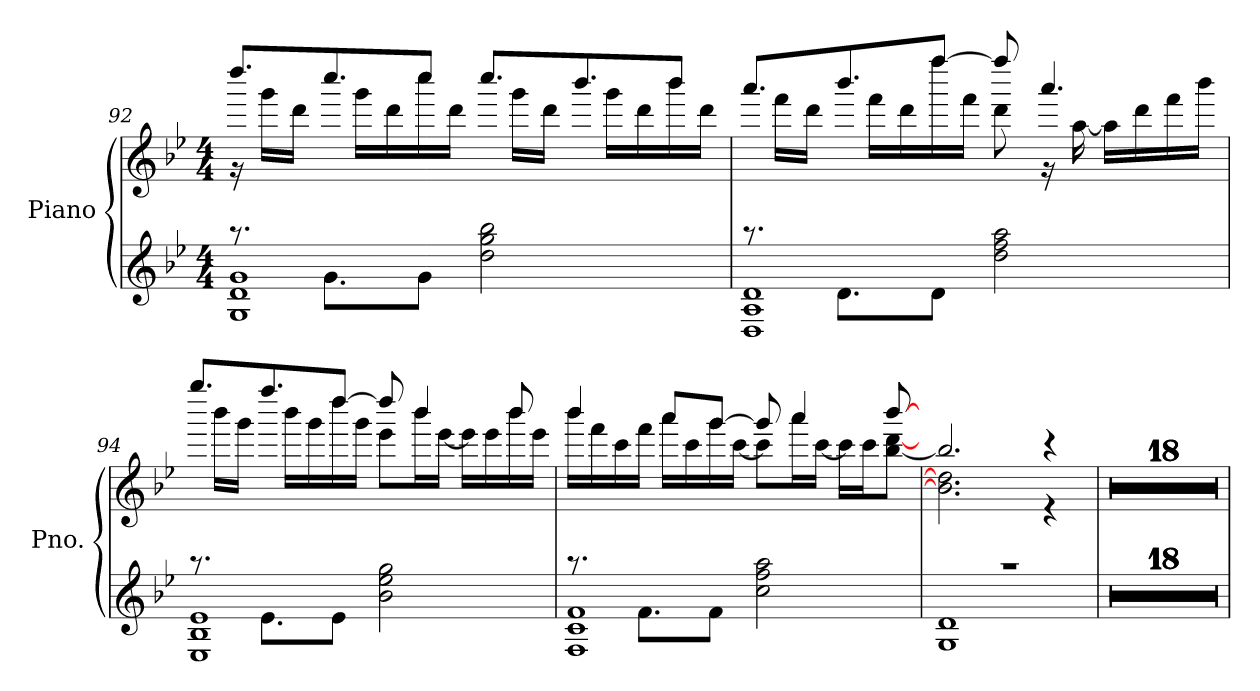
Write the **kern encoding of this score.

**kern	**kern
*part1	*part1
*staff2	*staff1
*I"Piano	*
*I'Pno.	*
!!LO:PB:g=z
*clefG2	*clefG2
*k[b-e-]	*k[b-e-]
*M4/4	*M4/4
=92	=92
*^	*^
1G 1d 1g	8.raa	8.dddd/L	16r
.	.	.	16ggg\LL
.	.	.	16ddd\JJ
.	8.g\L	8.cccc/	16ryy
.	.	.	16ggg\LL
.	.	.	16ddd\
.	8g\J	8cccc/J	16cccc\
.	.	.	16ddd\JJ
.	2dd\ 2gg\ 2bb-\	8.cccc/L	16ryy
.	.	.	16ggg\LL
.	.	.	16ddd\JJ
.	.	8.bbb-/	16ryy
.	.	.	16ggg\LL
.	.	.	16ddd\
.	.	8bbb-/J	16bbb-\
.	.	.	16ddd\JJ
=93	=93	=93	=93
1D 1A 1d	8.raa	8.aaa/L	16ryy
.	.	.	16fff\LL
.	.	.	16ddd\JJ
.	8.d\L	8.bbb-/	16ryy
.	.	.	16fff\LL
.	.	.	16ddd\
.	8d\J	[8ffff/J	16ffff\
.	.	.	16fff\JJ
.	2dd\ 2ff\ 2aa\	8ffff/]	8ddd\
.	.	4.aaa/	16r
.	.	.	[16aa\
.	.	.	16aa\LL]
.	.	.	16ddd\
.	.	.	16fff\
.	.	.	16bbb-\JJ
!!LO:LB:g=z	!!
=94	=94	=94	=94
1E- 1B- 1e-	8.raa	8.gggg/L	16ryy
.	.	.	16bbb-\LL
.	.	.	16ggg\JJ
.	8.e-\L	8.ffff/	16ryy
.	.	.	16bbb-\LL
.	.	.	16ggg\
.	8e-\J	[8dddd/J	16dddd\
.	.	.	16ggg\JJ
.	2b-\ 2ee-\ 2gg\	8dddd/]	8eee-\L
.	.	4bbb-/	16bbb-\L
.	.	.	[16eee-\JJ
.	.	.	16eee-\LL]
.	.	.	16eee-\
.	.	8bbb-/	16bbb-\
.	.	.	16eee-\JJ
=95	=95	=95	=95
1F 1c 1f	8.raa	4bbb-/	16bbb-\LL
.	.	.	16fff\
.	.	.	16ccc\
.	8.f\L	.	16fff\JJ
.	.	8aaa/L	16aaa\LL
.	.	.	16ccc\
.	8f\J	[8ggg/J	16ggg\
.	.	.	[16ccc\JJ
.	2cc\ 2ff\ 2aa\	8ggg/]	8ccc\L]
.	.	4aaa/	16aaa\L
.	.	.	[16ccc\JJ
.	.	.	16ccc\LL]
.	.	.	16ccc\J
.	.	[8bbb-/	[8bb-\ [8ddd\J
=96	=96	=96	=96
1G 1d	1raa	2.bb-/]	2.b-\] 2.dd\]
.	.	4r	4r
=97	=97	=97	=97
1r	1r	1r	1r
*v	*v	*	*
*	*v	*v
=98	=98
1r	1r
=99	=99
1r	1r
!!LO:LB:g=z
=100	=100
1r	1r
=101	=101
1r	1r
=102	=102
1r	1r
=103	=103
1r	1r
=104	=104
1r	1r
=105	=105
1r	1r
=106	=106
1r	1r
=107	=107
1r	1r
=108	=108
1r	1r
=109	=109
1r	1r
=110	=110
1r	1r
=111	=111
1r	1r
=112	=112
1r	1r
=113	=113
1r	1r
=114	=114
1r	1r
=	=
*-	*-
